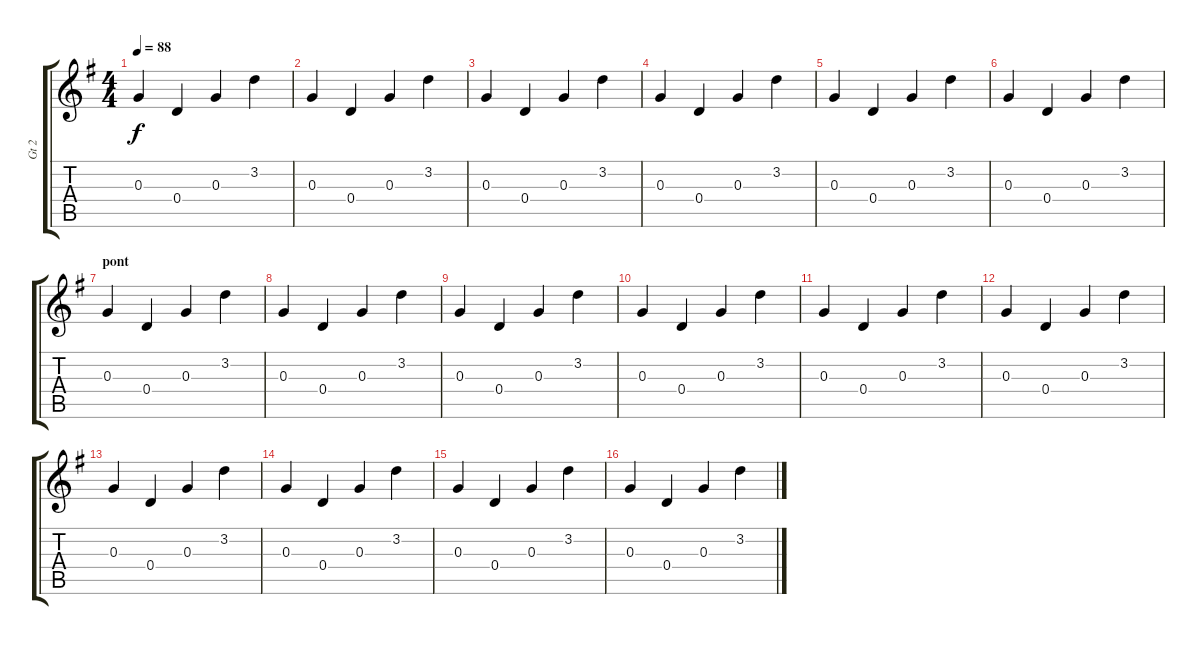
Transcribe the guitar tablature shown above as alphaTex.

\track ("Gt 2" "Gt 2") {instrument distortionguitar}
\staff {score tabs}
\tuning (E4 B3 G3 D3 A2 E2) {hide}
\ts (4 4)
\tempo 88
\clef g2
\ks g
0.3.4{dy f} 0.4.4 0.3.4 3.2.4 |
0.3.4 0.4.4 0.3.4 3.2.4 |
0.3.4 0.4.4 0.3.4 3.2.4 |
0.3.4 0.4.4 0.3.4 3.2.4 |
0.3.4 0.4.4 0.3.4 3.2.4 |
0.3.4 0.4.4 0.3.4 3.2.4 |
\section ("" "pont")
0.3.4 0.4.4 0.3.4 3.2.4 |
0.3.4 0.4.4 0.3.4 3.2.4 |
0.3.4 0.4.4 0.3.4 3.2.4 |
0.3.4 0.4.4 0.3.4 3.2.4 |
0.3.4 0.4.4 0.3.4 3.2.4 |
0.3.4 0.4.4 0.3.4 3.2.4 |
0.3.4 0.4.4 0.3.4 3.2.4 |
0.3.4 0.4.4 0.3.4 3.2.4 |
0.3.4 0.4.4 0.3.4 3.2.4 |
0.3.4 0.4.4 0.3.4 3.2.4
